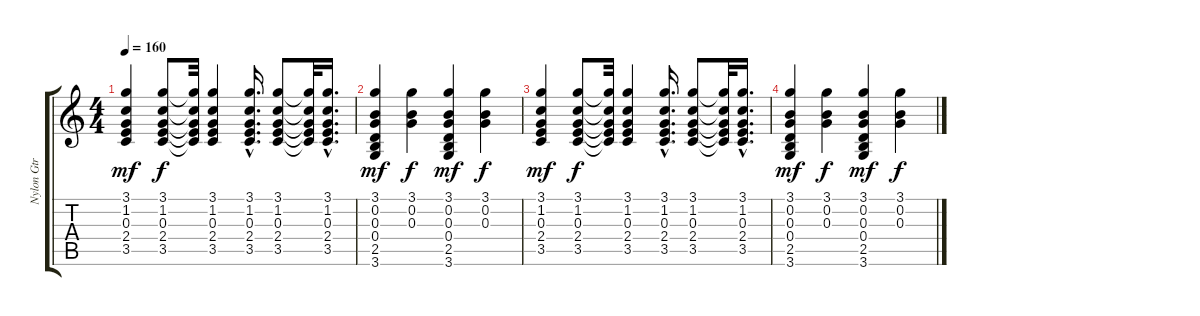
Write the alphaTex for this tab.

\track ("Nylon Gtr Bank 32" "Nylon Gtr ") {instrument acousticguitarnylon}
\staff {score tabs}
\tuning (E4 B3 G3 D3 A2 E2) {hide}
\ts (4 4)
\tempo 160
\clef g2
\ks c
(3.1 1.2 0.3 2.4 3.5).4{dy mf volume 3} (3.1 1.2 0.3 2.4 3.5).8{dy f volume 3} (3.1{t} 1.2{t} 0.3{t} 2.4{t} 3.5{t}).32 (3.1 1.2 0.3 2.4 3.5).4{volume 3} (3.1{hac} 1.2{hac} 0.3{hac} 2.4{hac} 3.5{hac}).16{d volume 2} (3.1 1.2 0.3 2.4 3.5).8 (3.1{t} 1.2{t} 0.3{t} 2.4{t} 3.5{t}).32 (3.1{hac} 1.2{hac} 0.3{hac} 2.4{hac} 3.5{hac}).16{d volume 2} |
(3.1 0.2 0.3 0.4 2.5 3.6).4{dy mf volume 2} (3.1 0.2 0.3).4{dy f volume 2} (3.1 0.2 0.3 0.4 2.5 3.6).4{dy mf volume 2} (3.1 0.2 0.3).4{dy f volume 2} |
(3.1 1.2 0.3 2.4 3.5).4{dy mf volume 2} (3.1 1.2 0.3 2.4 3.5).8{dy f volume 1} (3.1{t} 1.2{t} 0.3{t} 2.4{t} 3.5{t}).32 (3.1 1.2 0.3 2.4 3.5).4{volume 1} (3.1{hac} 1.2{hac} 0.3{hac} 2.4{hac} 3.5{hac}).16{d volume 1} (3.1 1.2 0.3 2.4 3.5).8{volume 1} (3.1{t} 1.2{t} 0.3{t} 2.4{t} 3.5{t}).32 (3.1{hac} 1.2{hac} 0.3{hac} 2.4{hac} 3.5{hac}).16{d volume 1} |
(3.1 0.2 0.3 0.4 2.5 3.6).4{dy mf} (3.1 0.2 0.3).4{dy f volume 0} (3.1 0.2 0.3 0.4 2.5 3.6).4{dy mf volume 0} (3.1 0.2 0.3).4{dy f volume 0}
